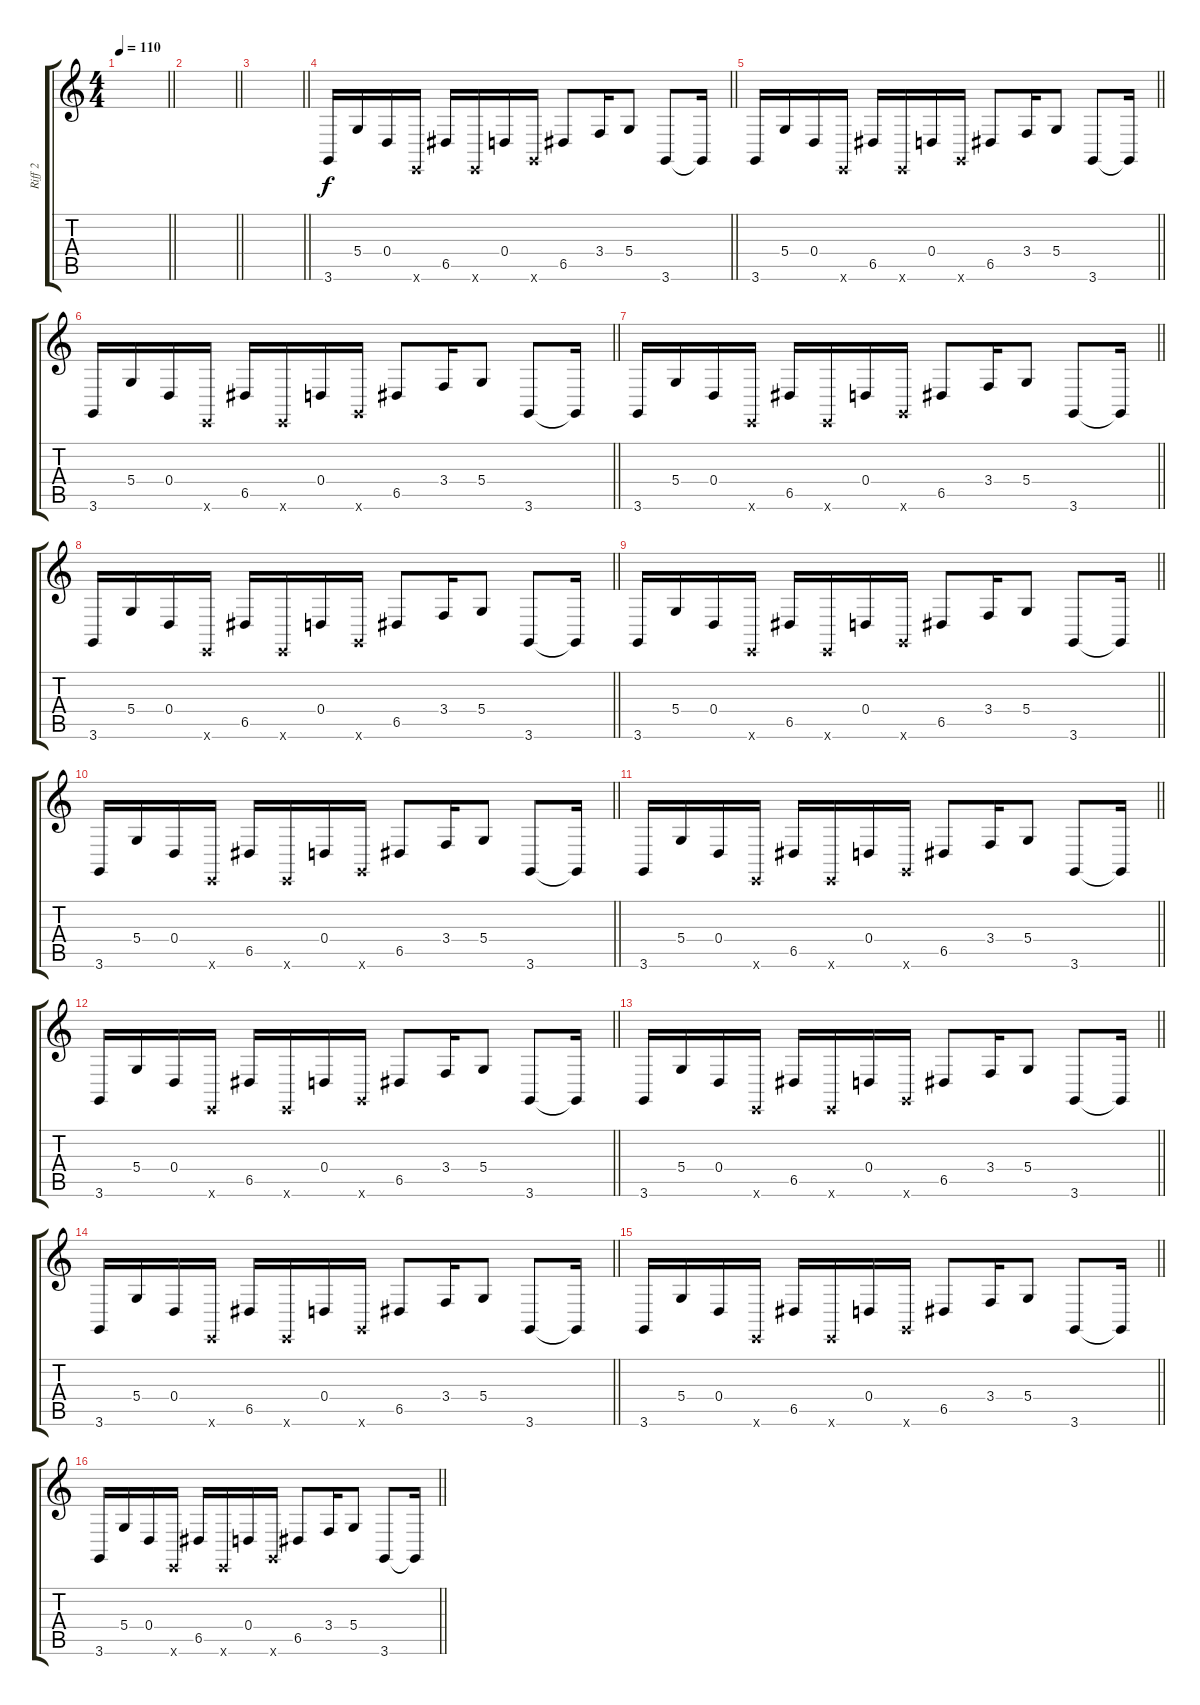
\track ("Riff 2" "Riff 2") {instrument lead2sawtooth}
\staff {score tabs}
\tuning (E4 B3 G3 D3 A2 E2) {hide}
\ts (4 4)
\tempo 110
\clef g2
\barLineRight lightlight
\ks c
|
\barLineRight lightlight
|
\barLineRight lightlight
|
\barLineRight lightlight
3.6.16{volume 0} 5.4.16{volume 10} 0.4.16 0.6{x}.16 6.5.16 0.6{x}.16 0.4.16 3.6{x}.16 6.5.8 3.4.16 5.4.8 3.6.8 3.6{t}.16 |
\barLineRight lightlight
3.6.16 5.4.16 0.4.16 0.6{x}.16 6.5.16 0.6{x}.16 0.4.16 3.6{x}.16 6.5.8 3.4.16 5.4.8 3.6.8 3.6{t}.16 |
\barLineRight lightlight
3.6.16 5.4.16 0.4.16 0.6{x}.16 6.5.16 0.6{x}.16 0.4.16 3.6{x}.16 6.5.8 3.4.16 5.4.8 3.6.8 3.6{t}.16 |
\barLineRight lightlight
3.6.16 5.4.16 0.4.16 0.6{x}.16 6.5.16 0.6{x}.16 0.4.16 3.6{x}.16 6.5.8 3.4.16 5.4.8 3.6.8 3.6{t}.16 |
\barLineRight lightlight
3.6.16 5.4.16 0.4.16 0.6{x}.16 6.5.16 0.6{x}.16 0.4.16 3.6{x}.16 6.5.8 3.4.16 5.4.8 3.6.8 3.6{t}.16 |
\barLineRight lightlight
3.6.16 5.4.16 0.4.16 0.6{x}.16 6.5.16 0.6{x}.16 0.4.16 3.6{x}.16 6.5.8 3.4.16 5.4.8 3.6.8 3.6{t}.16 |
\barLineRight lightlight
3.6.16 5.4.16 0.4.16 0.6{x}.16 6.5.16 0.6{x}.16 0.4.16 3.6{x}.16 6.5.8 3.4.16 5.4.8 3.6.8 3.6{t}.16 |
\barLineRight lightlight
3.6.16 5.4.16 0.4.16 0.6{x}.16 6.5.16 0.6{x}.16 0.4.16 3.6{x}.16 6.5.8 3.4.16 5.4.8 3.6.8 3.6{t}.16 |
\barLineRight lightlight
3.6.16 5.4.16 0.4.16 0.6{x}.16 6.5.16 0.6{x}.16 0.4.16 3.6{x}.16 6.5.8 3.4.16 5.4.8 3.6.8 3.6{t}.16 |
\barLineRight lightlight
3.6.16 5.4.16 0.4.16 0.6{x}.16 6.5.16 0.6{x}.16 0.4.16 3.6{x}.16 6.5.8 3.4.16 5.4.8 3.6.8 3.6{t}.16 |
\barLineRight lightlight
3.6.16 5.4.16 0.4.16 0.6{x}.16 6.5.16 0.6{x}.16 0.4.16 3.6{x}.16 6.5.8 3.4.16 5.4.8 3.6.8 3.6{t}.16 |
\barLineRight lightlight
3.6.16 5.4.16 0.4.16 0.6{x}.16 6.5.16 0.6{x}.16 0.4.16 3.6{x}.16 6.5.8 3.4.16 5.4.8 3.6.8 3.6{t}.16 |
\barLineRight lightlight
3.6.16 5.4.16 0.4.16 0.6{x}.16 6.5.16 0.6{x}.16 0.4.16 3.6{x}.16 6.5.8 3.4.16 5.4.8 3.6.8 3.6{t}.16
